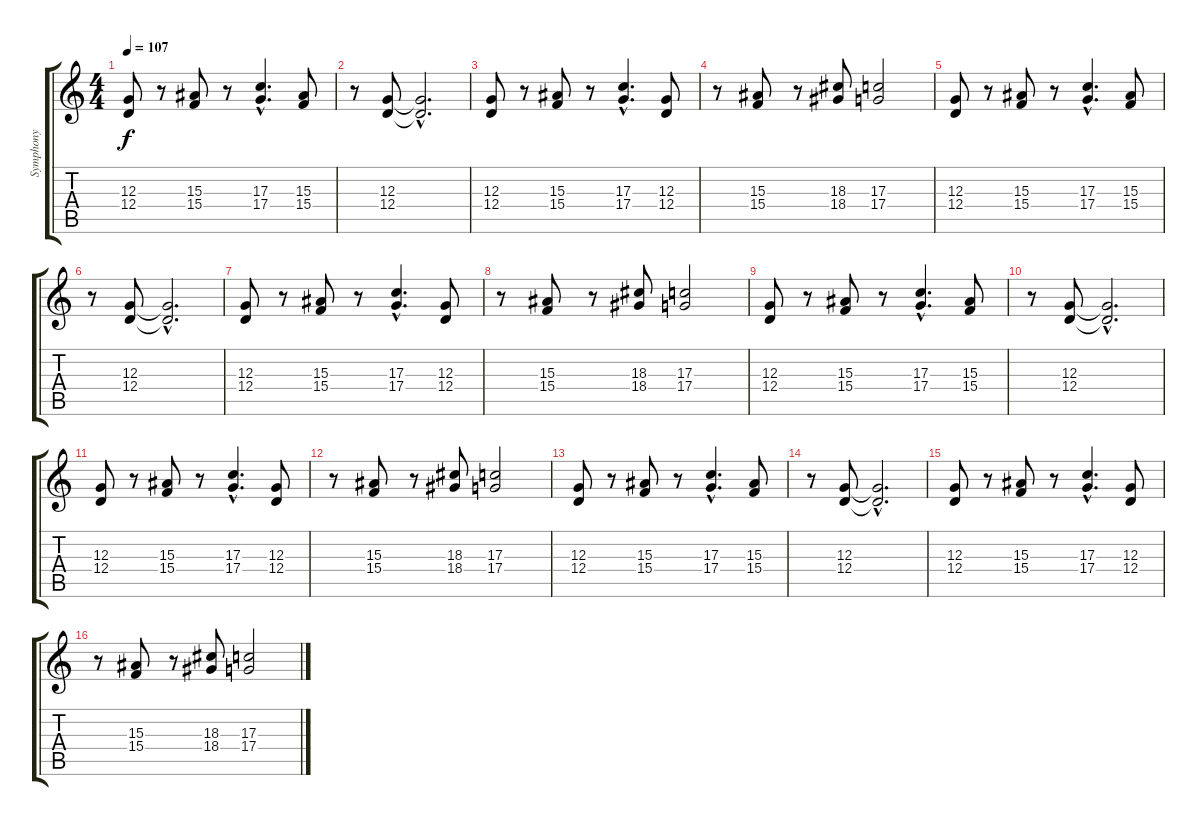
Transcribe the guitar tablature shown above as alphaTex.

\track ("Symphony" "Symphony") {instrument stringensemble1}
\staff {score tabs}
\tuning (E4 B3 G3 D3 A2 E2) {hide}
\ts (4 4)
\tempo 107
\clef g2
\ks c
(12.3 12.4).8{dy f} r.8 (15.3 15.4).8 r.8 (17.3{hac} 17.4{hac}).4{d} (15.3 15.4).8 |
r.8 (12.3 12.4).8 (12.3{hac t} 12.4{hac t}).2{d} |
(12.3 12.4).8 r.8 (15.3 15.4).8 r.8 (17.3{hac} 17.4{hac}).4{d} (12.3 12.4).8 |
r.8 (15.3 15.4).8 r.8 (18.3 18.4).8 (17.3 17.4).2 |
(12.3 12.4).8 r.8 (15.3 15.4).8 r.8 (17.3{hac} 17.4{hac}).4{d} (15.3 15.4).8 |
r.8 (12.3 12.4).8 (12.3{hac t} 12.4{hac t}).2{d} |
(12.3 12.4).8 r.8 (15.3 15.4).8 r.8 (17.3{hac} 17.4{hac}).4{d} (12.3 12.4).8 |
r.8 (15.3 15.4).8 r.8 (18.3 18.4).8 (17.3 17.4).2 |
(12.3 12.4).8 r.8 (15.3 15.4).8 r.8 (17.3{hac} 17.4{hac}).4{d} (15.3 15.4).8 |
r.8 (12.3 12.4).8 (12.3{hac t} 12.4{hac t}).2{d} |
(12.3 12.4).8 r.8 (15.3 15.4).8 r.8 (17.3{hac} 17.4{hac}).4{d} (12.3 12.4).8 |
r.8 (15.3 15.4).8 r.8 (18.3 18.4).8 (17.3 17.4).2 |
(12.3 12.4).8 r.8 (15.3 15.4).8 r.8 (17.3{hac} 17.4{hac}).4{d} (15.3 15.4).8 |
r.8 (12.3 12.4).8 (12.3{hac t} 12.4{hac t}).2{d} |
(12.3 12.4).8 r.8 (15.3 15.4).8 r.8 (17.3{hac} 17.4{hac}).4{d} (12.3 12.4).8 |
r.8 (15.3 15.4).8 r.8 (18.3 18.4).8 (17.3 17.4).2
